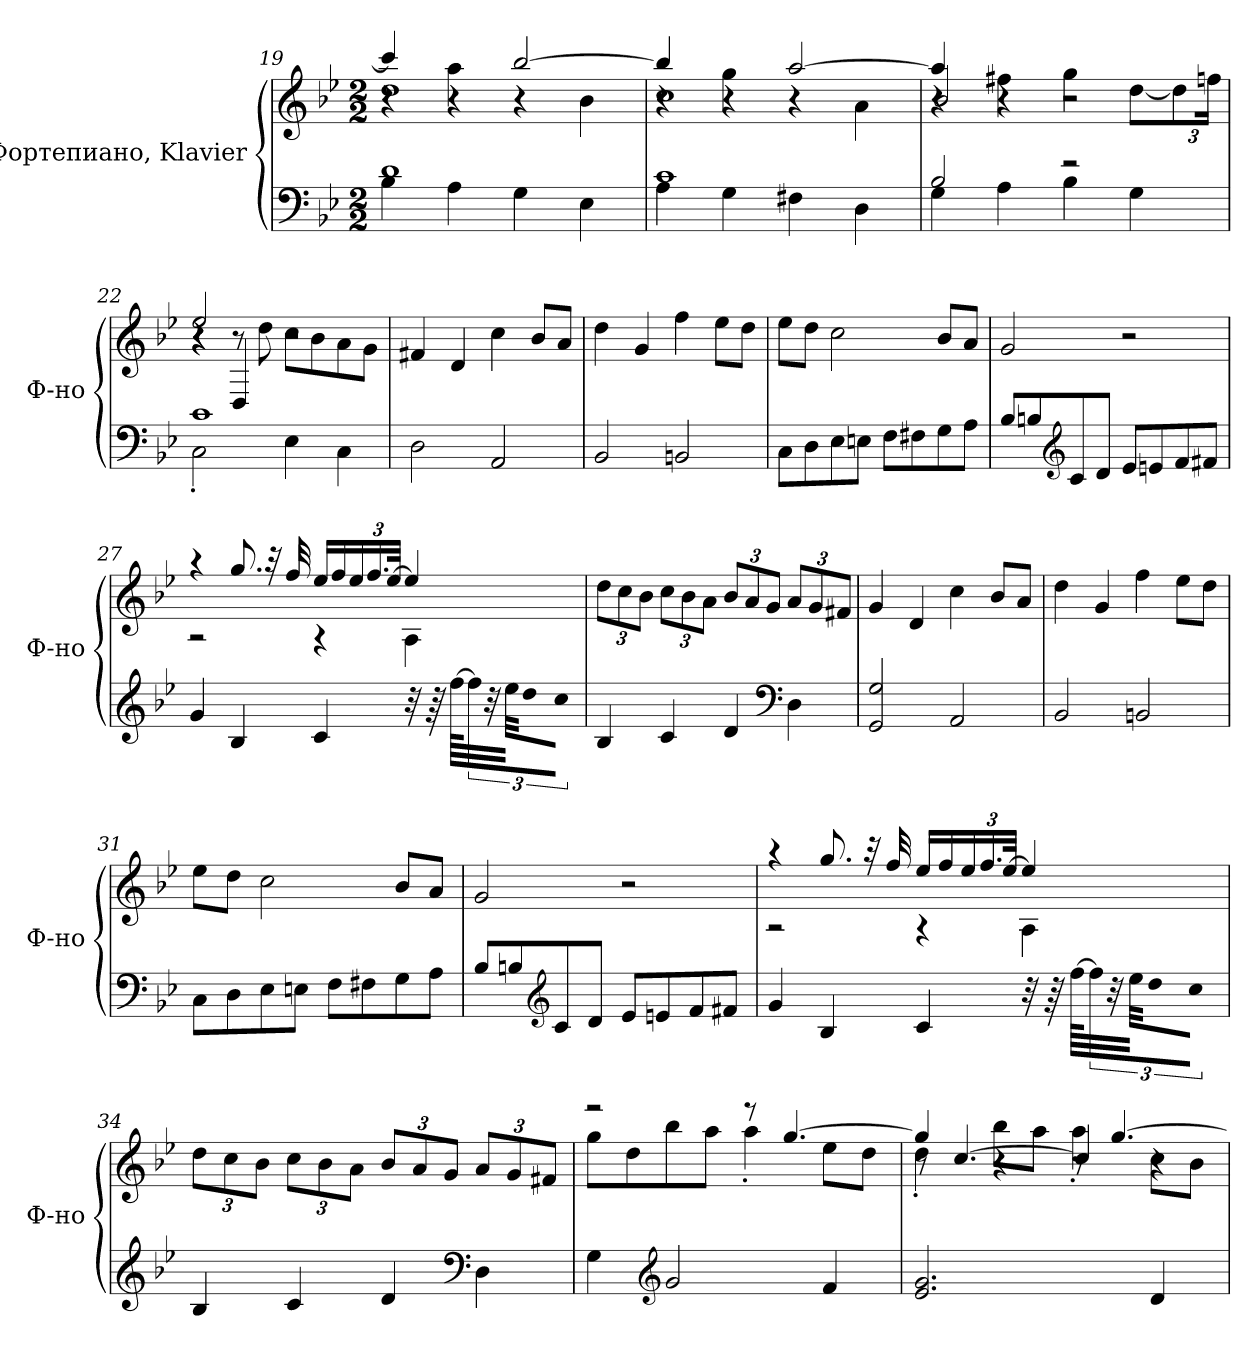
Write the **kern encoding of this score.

**kern	**kern
*part1	*part1
*staff2	*staff1
*I"Фортепиано, Klavier	*
*I'Ф-но	*
!!LO:LB:g=z
*clefF4	*clefG2
*k[b-e-]	*k[b-e-]
*M2/2	*M2/2
=19	=19
*^	*^
*	*	*	*^
1d	4B-\	4ccc/]	4r	1dd
.	4A\	4r	4aa\	.
.	4G\	[2bb-/	4r	.
.	4E-\	.	4b-\	.
=20	=20	=20	=20	=20
1c	4A\	4bb-/]	4r	1cc
.	4G\	4r	4gg\	.
.	4F#X\	[2aa/	4r	.
.	4D\	.	4a\	.
=21	=21	=21	=21	=21
2B-/	4G\	4aa/]	4r	2b-/
.	4A\	4r	4ff#X\	.
2r	4B-\	2r	4gg\	2r
.	4G\	.	[8dd\L	.
*	*	*	*Xbrackettup	*
.	.	.	12dd\]	.
.	.	.	24ffn\Jk	.
=22	=22	=22	=22	=22
1c	2C'\	2ee-/	4r	4r
.	.	.	8r	4D/
.	.	.	8dd\	.
.	4E-\	2r	8cc\L	2r
.	.	.	8b-\	.
.	4C\	.	8a\	.
.	.	.	8g\J	.
*v	*v	*	*	*
*	*v	*v	*v
=23	=23
2D\	4f#X/
.	4d/
2AA/	4cc\
.	8b-/L
.	8a/J
=24	=24
2BB-/	4dd\
.	4g/
2BBn/	4ff\
.	8ee-\L
.	8dd\J
!!LO:PB:g=z
=25	=25
8C\L	8ee-\L
8D\	8dd\J
8E-\	2cc\
8En\J	.
8F\L	.
8F#X\	.
8G\	8b-/L
8A\J	8a/J
=26	=26
8B-/L	2g/
8Bn/	.
*clefG2	*
8c/	.
8d/J	.
8e-/L	2r
8en/	.
8f/	.
8f#X/J	.
=27	=27
*	*^
4g/	4r	2r
4B-/	8.gg/	.
.	32r	.
.	32ff/	.
4c/	16ee-/LL	4r
.	16ff/	.
.	24ee-/	.
.	24.ff/	.
.	[48ee-/JJk	.
32r	4ee-/]	4A\
64r	.	.
[64ff\KLLL	.	.
48ff\JJJ]	.	.
48r	.	.
48ee-\KLL	.	.
16dd\	.	.
16cc\JJ	.	.
*	*v	*v
!!LO:LB:g=z
=28	=28
4B-/	12dd\L
.	12cc\
.	12b-\J
4c/	12cc\L
.	12b-\
.	12a\J
4d/	12b-/L
.	12a/
.	12g/J
*clefF4	*
4D\	12a/L
.	12g/
.	12f#X/J
=29	=29
2GG/ 2G/	4g/
.	4d/
2AA/	4cc\
.	8b-/L
.	8a/J
=30	=30
2BB-/	4dd\
.	4g/
2BBn/	4ff\
.	8ee-\L
.	8dd\J
=31	=31
8C\L	8ee-\L
8D\	8dd\J
8E-\	2cc\
8En\J	.
8F\L	.
8F#X\	.
8G\	8b-/L
8A\J	8a/J
!!LO:LB:g=z
=32	=32
8B-/L	2g/
8Bn/	.
*clefG2	*
8c/	.
8d/J	.
8e-/L	2r
8en/	.
8f/	.
8f#X/J	.
=33	=33
*	*^
4g/	4r	2r
4B-/	8.gg/	.
.	32r	.
.	32ff/	.
4c/	16ee-/LL	4r
.	16ff/	.
.	24ee-/	.
.	24.ff/	.
.	[48ee-/JJk	.
32r	4ee-/]	4A\
64r	.	.
[64ff\KLLL	.	.
48ff\JJJ]	.	.
48r	.	.
48ee-\KLL	.	.
16dd\	.	.
16cc\JJ	.	.
*	*v	*v
=34	=34
4B-/	12dd\L
.	12cc\
.	12b-\J
4c/	12cc\L
.	12b-\
.	12a\J
4d/	12b-/L
.	12a/
.	12g/J
*clefF4	*
4D\	12a/L
.	12g/
.	12f#X/J
!!LO:LB:g=z
=35	=35
*	*^
4G\	2r	8gg\L
.	.	8dd\
*clefG2	*	*
2g/	.	8bb-\
.	.	8aa\J
.	8r	4aa'\
.	[4.gg/	.
4f/	.	8ee-\L
.	.	8dd\J
=36	=36	=36
*	*	*^
2.e-/ 2.g/	4gg/]	4dd'\	8r
.	.	.	[4.cc/
.	4r	8bb-\L	.
.	.	8aa\J	.
.	8r	4aa'\	4cc/]
.	[4.gg/	.	.
4d/	.	8cc\L	4r
.	.	8b-\J	.
*	*v	*v	*v
=	=
*-	*-
